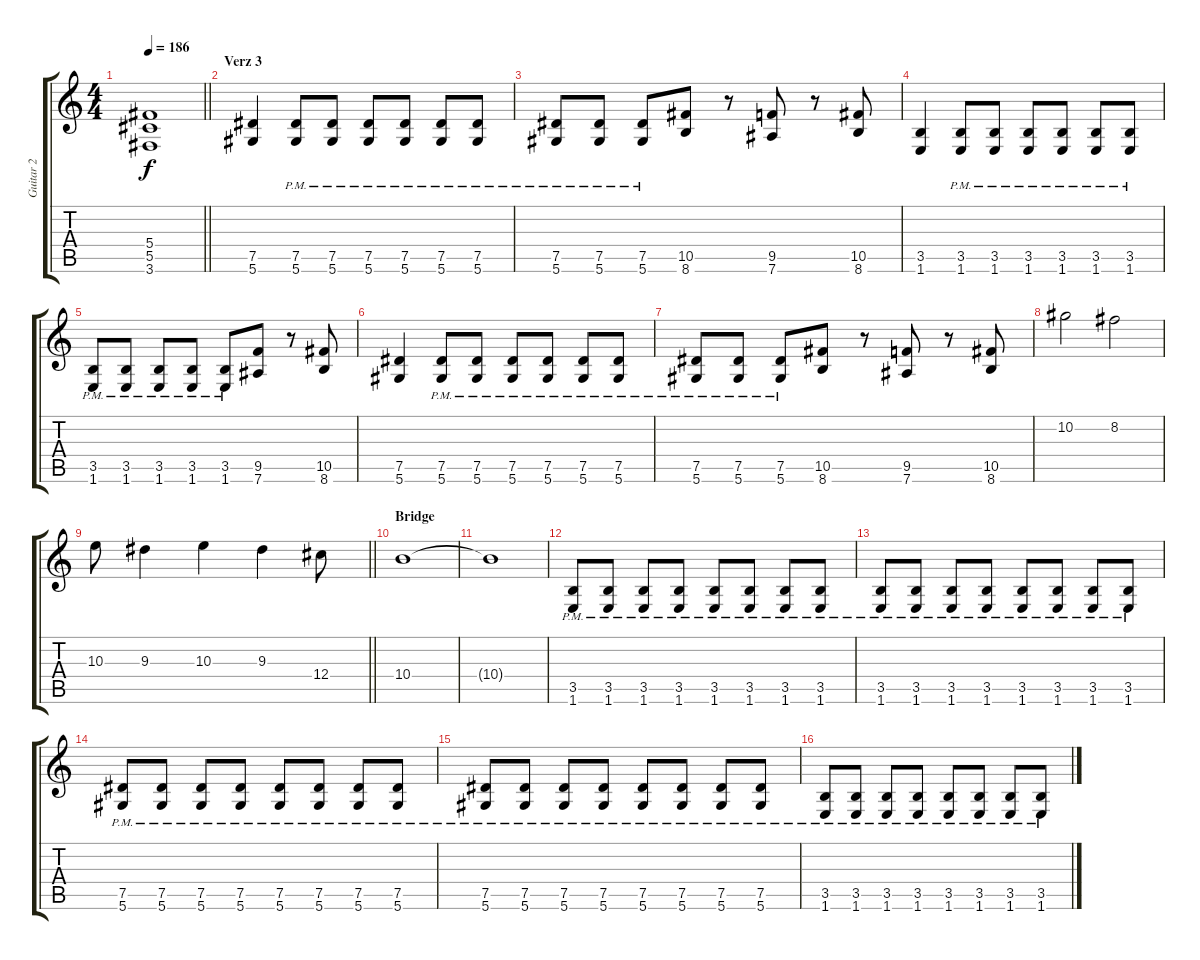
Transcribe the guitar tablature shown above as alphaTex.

\track ("Guitar 2" "Guitar 2") {instrument distortionguitar}
\staff {score tabs}
\tuning (Eb4 Bb3 Gb3 Db3 Ab2 Eb2) {hide}
\ts (4 4)
\tempo 186
\clef g2
\barLineRight lightlight
\ks c
(5.4 5.5 3.6).1{dy f} |
\section ("" "Verz 3")
(7.5 5.6).4 (7.5{pm} 5.6{pm}).8 (7.5{pm} 5.6{pm}).8 (7.5{pm} 5.6{pm}).8 (7.5{pm} 5.6{pm}).8 (7.5{pm} 5.6{pm}).8 (7.5{pm} 5.6{pm}).8 |
(7.5{pm} 5.6{pm}).8 (7.5{pm} 5.6{pm}).8 (7.5{pm} 5.6{pm}).8 (10.5 8.6).8 r.8 (9.5 7.6).8 r.8 (10.5 8.6).8 |
(3.5 1.6).4 (3.5{pm} 1.6{pm}).8 (3.5{pm} 1.6{pm}).8 (3.5{pm} 1.6{pm}).8 (3.5{pm} 1.6{pm}).8 (3.5{pm} 1.6{pm}).8 (3.5{pm} 1.6{pm}).8 |
(3.5{pm} 1.6{pm}).8 (3.5{pm} 1.6{pm}).8 (3.5{pm} 1.6{pm}).8 (3.5{pm} 1.6{pm}).8 (3.5{pm} 1.6{pm}).8 (9.5 7.6).8 r.8 (10.5 8.6).8 |
(7.5 5.6).4 (7.5{pm} 5.6{pm}).8 (7.5{pm} 5.6{pm}).8 (7.5{pm} 5.6{pm}).8 (7.5{pm} 5.6{pm}).8 (7.5{pm} 5.6{pm}).8 (7.5{pm} 5.6{pm}).8 |
(7.5{pm} 5.6{pm}).8 (7.5{pm} 5.6{pm}).8 (7.5{pm} 5.6{pm}).8 (10.5 8.6).8 r.8 (9.5 7.6).8 r.8 (10.5 8.6).8 |
10.2.2 8.2.2 |
\barLineRight lightlight
10.3.8 9.3.4 10.3.4 9.3.4 12.4.8 |
\section ("" "Bridge")
10.4.1 |
10.4{t}.1 |
(3.5{pm} 1.6{pm}).8 (3.5{pm} 1.6{pm}).8 (3.5{pm} 1.6{pm}).8 (3.5{pm} 1.6{pm}).8 (3.5{pm} 1.6{pm}).8 (3.5{pm} 1.6{pm}).8 (3.5{pm} 1.6{pm}).8 (3.5{pm} 1.6{pm}).8 |
(3.5{pm} 1.6{pm}).8 (3.5{pm} 1.6{pm}).8 (3.5{pm} 1.6{pm}).8 (3.5{pm} 1.6{pm}).8 (3.5{pm} 1.6{pm}).8 (3.5{pm} 1.6{pm}).8 (3.5{pm} 1.6{pm}).8 (3.5{pm} 1.6{pm}).8 |
(7.5{pm} 5.6{pm}).8 (7.5{pm} 5.6{pm}).8 (7.5{pm} 5.6{pm}).8 (7.5{pm} 5.6{pm}).8 (7.5{pm} 5.6{pm}).8 (7.5{pm} 5.6{pm}).8 (7.5{pm} 5.6{pm}).8 (7.5{pm} 5.6{pm}).8 |
(7.5{pm} 5.6{pm}).8 (7.5{pm} 5.6{pm}).8 (7.5{pm} 5.6{pm}).8 (7.5{pm} 5.6{pm}).8 (7.5{pm} 5.6{pm}).8 (7.5{pm} 5.6{pm}).8 (7.5{pm} 5.6{pm}).8 (7.5{pm} 5.6{pm}).8 |
(3.5{pm} 1.6{pm}).8 (3.5{pm} 1.6{pm}).8 (3.5{pm} 1.6{pm}).8 (3.5{pm} 1.6{pm}).8 (3.5{pm} 1.6{pm}).8 (3.5{pm} 1.6{pm}).8 (3.5{pm} 1.6{pm}).8 (3.5{pm} 1.6{pm}).8
